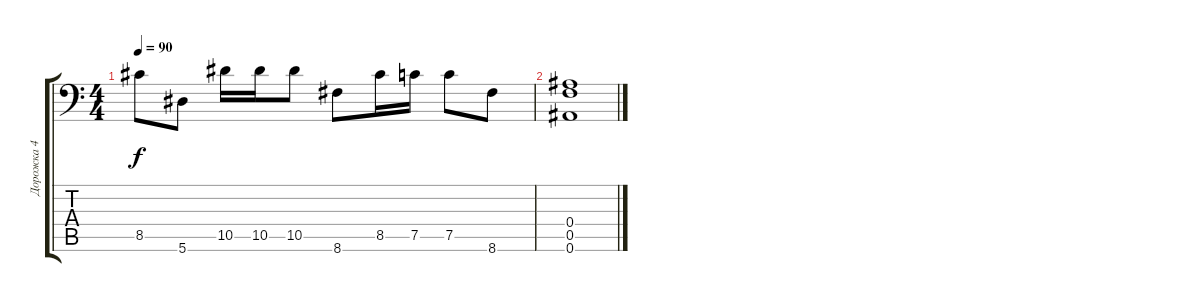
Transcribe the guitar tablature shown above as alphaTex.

\track ("Дорожка 4" "Дорожка 4") {instrument distortionguitar}
\staff {score tabs}
\tuning (C4 G3 Eb3 Bb2 F2 Bb1) {hide}
\ts (4 4)
\tempo 90
\clef f4
\ks c
8.5.8{dy f} 5.6.8 10.5.16 10.5.16 10.5.8 8.6.8 8.5.16 7.5.16 7.5.8 8.6.8 |
(0.4 0.5 0.6).1
